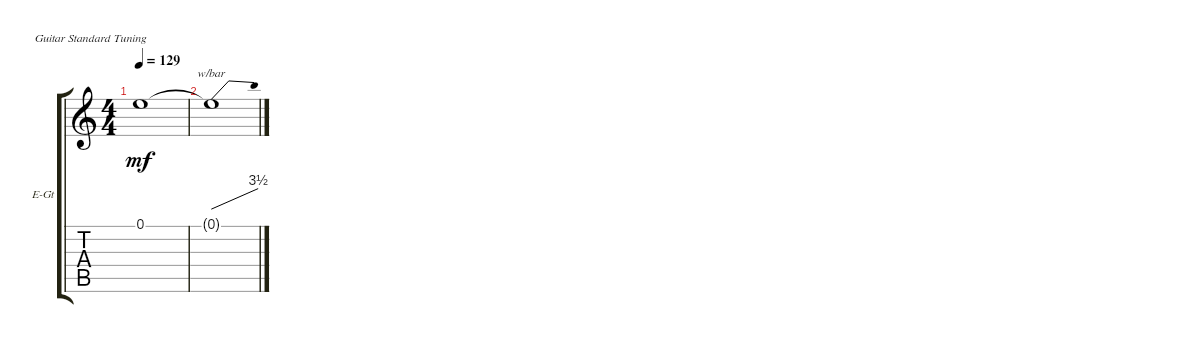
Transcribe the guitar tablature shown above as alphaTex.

\defaultSystemsLayout 4
\bracketExtendMode groupsimilarinstruments
\firstSystemTrackNameOrientation horizontal
\otherSystemsTrackNameOrientation horizontal
\track ("Guitar" "E-Gt") {instrument overdrivenguitar}
\staff {score tabs}
\tuning (E4 B3 G3 D3 A2 E2)
\ts (4 4)
\tempo 129
\clef g2
\ks c
0.1.1{dy mf instrument overdrivenguitar} |
0.1{t}.1{tbe (dive default 0 0 5.3999999999999995 14)}
